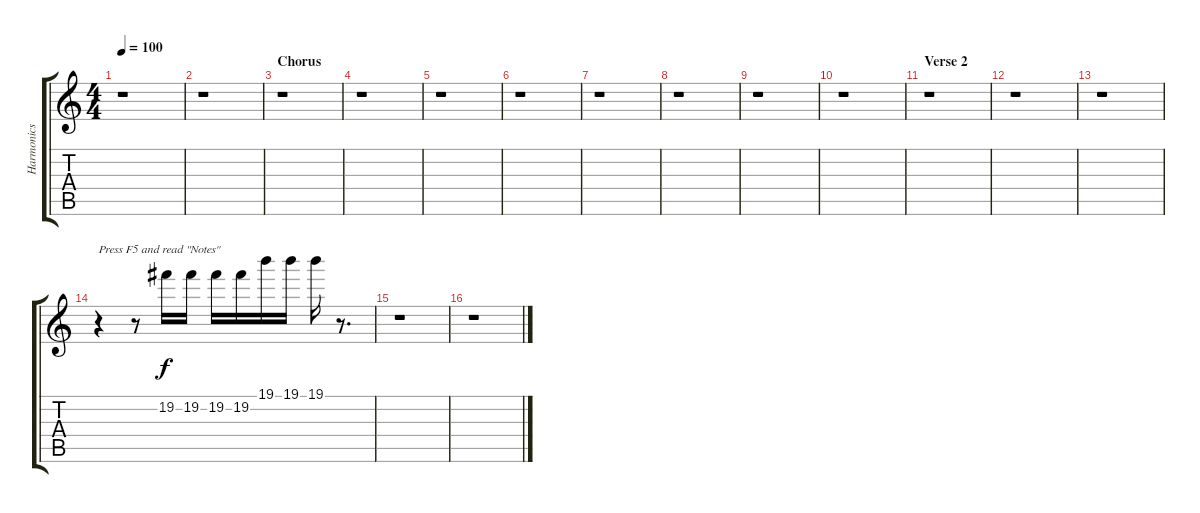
\track ("Harmonics Pitches" "Harmonics ") {instrument distortionguitar}
\staff {score tabs}
\tuning (E4 B3 G3 D3 A2 E2) {hide}
\ts (4 4)
\tempo 100
\clef g2
\ks c
r.1{dy f} |
r.1 |
\section ("" "Chorus")
r.1 |
r.1 |
r.1 |
r.1 |
r.1 |
r.1 |
r.1 |
r.1 |
\section ("" "Verse 2")
r.1 |
r.1 |
r.1 |
r.4{txt "Press F5 and read \"Notes\""} r.8 19.2.16 19.2.16 19.2.16 19.2.16 19.1.16 19.1.16 19.1.16 r.8{d} |
r.1 |
r.1
